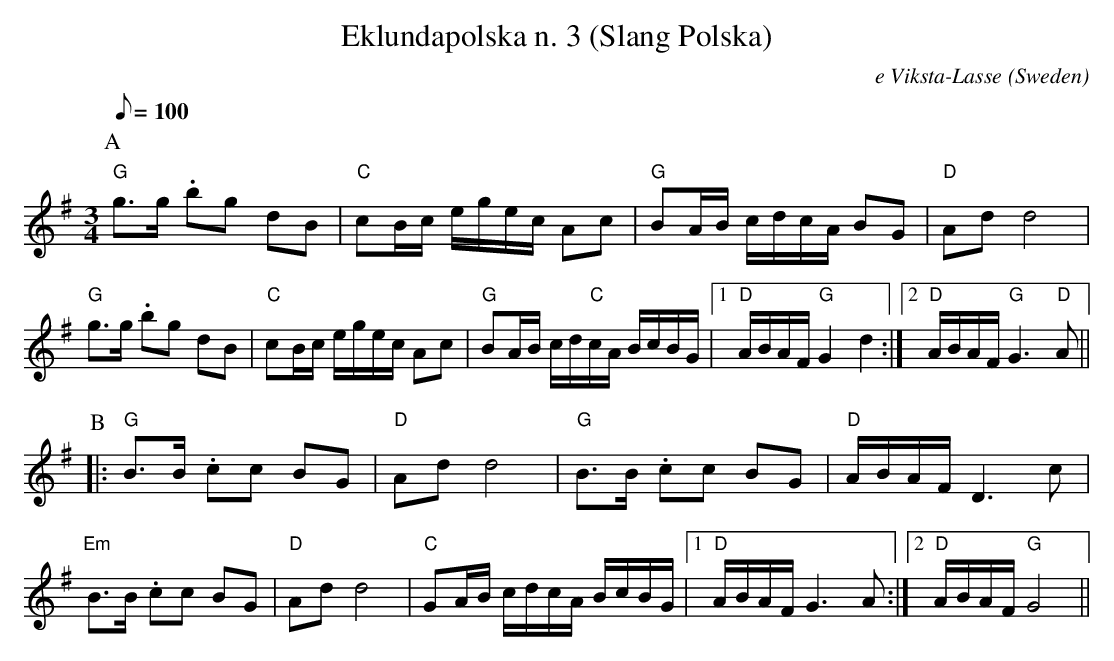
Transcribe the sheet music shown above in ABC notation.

X:1
T:Eklundapolska n. 3 (Slang Polska)
C:e Viksta-Lasse
O:Sweden
L:1/8
M:3/4
Q:100
K:G
P:A
"G"g>g .bg dB | "C"cB/c/ e/g/e/c/ Ac | "G"BA/B/ c/d/c/A/ BG | "D"Ad d4 |
"G"g>g .bg dB | "C"cB/c/ e/g/e/c/ Ac | "G"BA/B/ c/d/"C"c/A/ B/c/B/G/ | \
[1 "D"A/B/A/F/ "G"G2 d2 :| [2 "D"A/B/A/F/ "G"G3 "D"A ||
P:B
|: "G"B>B .cc BG | "D"Ad d4 | "G"B>B .cc BG | "D"A/B/A/F/ D3 c |
"Em"B>B .cc BG | "D"Ad d4 | "C"GA/B/ c/d/c/A/ B/c/B/G/ | \
[1 "D"A/B/A/F/ G3 A :| [2 "D"A/B/A/F/ "G"G4 ||
